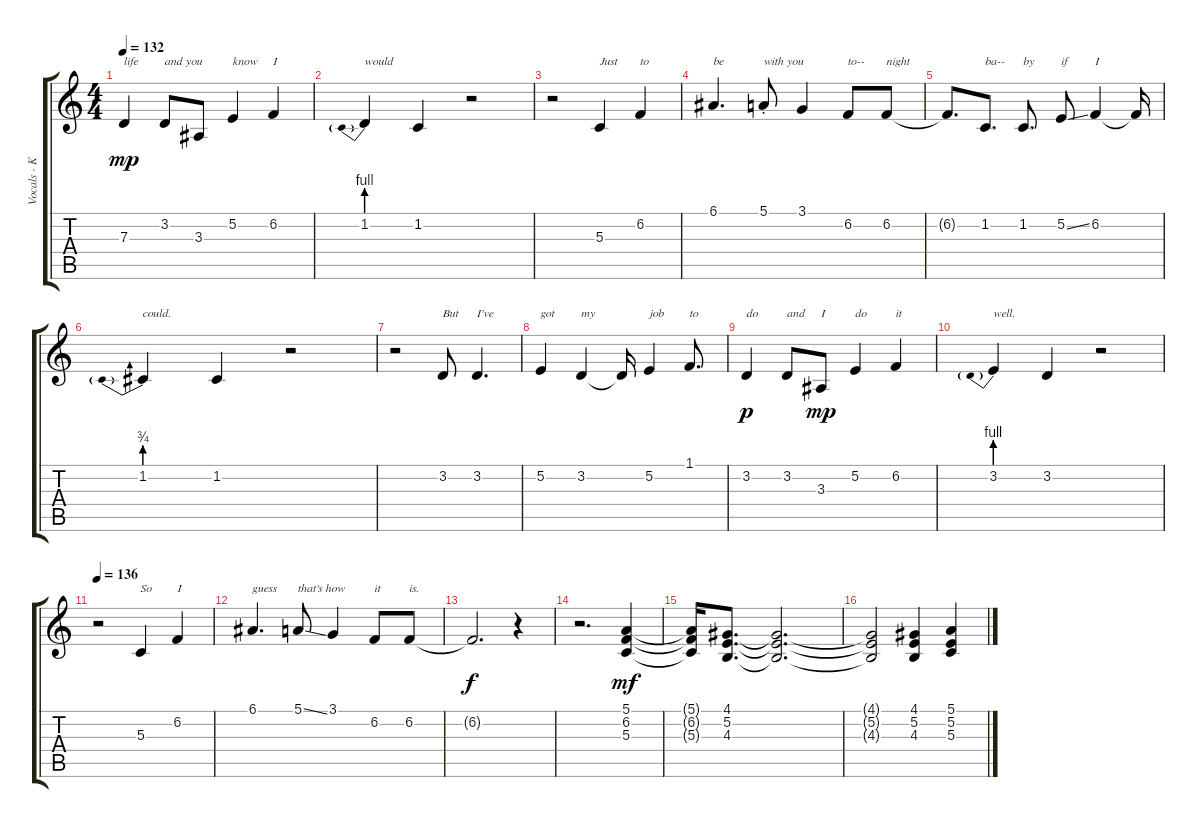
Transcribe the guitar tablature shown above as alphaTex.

\track ("Vocals - Kath, Cetera, Beach Boys" "Vocals - K") {instrument clarinet}
\staff {score tabs}
\tuning (E4 B3 G3 D3 A2 E2) {hide}
\ts (4 4)
\tempo 132
\clef g2
\ks c
7.3.4{txt "life" dy mp} 3.2.8{txt "and you"} 3.3.8 5.2.4{txt "know"} 6.2.4{txt "I"} |
1.2{be (prebend 0 4 60 4)}.4{txt "would"} 1.2.4 r.2 |
r.2 5.3.4{txt "Just"} 6.2.4{txt "to"} |
6.1.4{d txt "be"} 5.1{st}.8{txt "with you"} 3.1.4 6.2.8{txt "to--"} 6.2.8{txt "night"} |
6.2{t}.8{d} 1.2.8{d txt "ba--"} 1.2.8{d txt "by"} 5.2{ss}.8{txt "if"} 6.2.4{txt "I"} 6.2{t}.16 |
1.2{be (prebend 0 3 60 3)}.4{txt "could."} 1.2.4 r.2 |
r.2 3.2.8{txt "But" instrument tenorsax} 3.2.4{d txt "I've"} |
5.2.4{txt "got"} 3.2.4{txt "my"} 3.2{t}.16 5.2.4{txt "job"} 1.1.8{d txt "to"} |
3.2.4{txt "do" dy p} 3.2.8{txt "and"} 3.3.8{txt "I" dy mp} 5.2.4{txt "do"} 6.2.4{txt "it"} |
3.2{be (prebend 0 4 60 4)}.4{txt "well."} 3.2.4 r.2 |
\tempo 136
r.2 5.3.4{txt "So" volume 9} 6.2.4{txt "I"} |
6.1.4{d txt "guess"} 5.1{ss}.8{txt "that's how"} 3.1.4 6.2.8{txt "it"} 6.2.8{txt "is."} |
6.2{t}.2{d dy f} r.4 |
r.2{d} (5.1 6.2 5.3).4{dy mf volume 9 instrument synthvoice} |
(5.1{t} 6.2{t} 5.3{t}).16 (4.1 5.2 4.3).8{d} (4.1{t} 5.2{t} 4.3{t}).2{d} |
(4.1{t} 5.2{t} 4.3{t}).2 (4.1 5.2 4.3).4 (5.1 5.2 5.3).4
